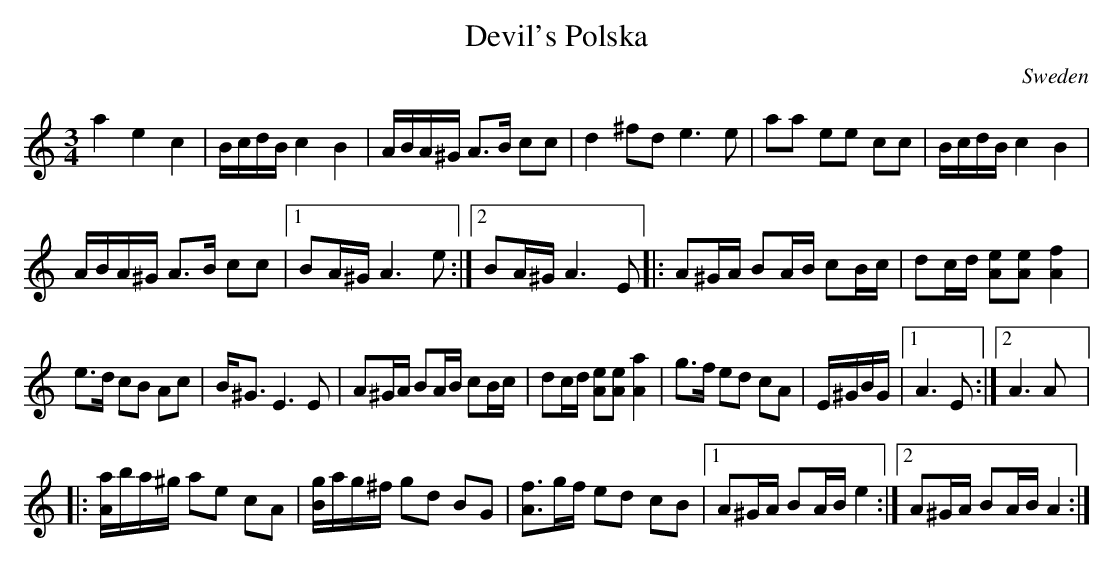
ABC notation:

X:1
T:Devil's Polska
M:3/4
O:Sweden
K:A minor
a2 e2 c2|B/c/d/B/ c2 B2| \
A/B/A/^G/ A>B cc|d2^fd e3 e|\
aa ee cc| B/c/d/B/ c2 B2|
A/B/A/^G/ A>B cc|1 BA/^G/ A3 e :|2 BA/^G/ A3 E |:\
A^G/A/ BA/B/ cB/c/|dc/d/ [eA][eA] [f2A2]|
e>d cB Ac|B<^G E3 E|\
A^G/A/ BA/B/ cB/c/|dc/d/ [eA][eA] [a2A2]|\
g>f ed cA|E/^G/B/G/|1 A3 E :|2 A3 A |:
[A/a/]b/a/^g/ ae cA|[g/B/]a/g/^f/ gd BG|\
[f3/A3/]g/f/ ed cB|1 A^G/A/ BA/B/ e2 :|2 \
A^G/A/ BA/B/ A2 :|
